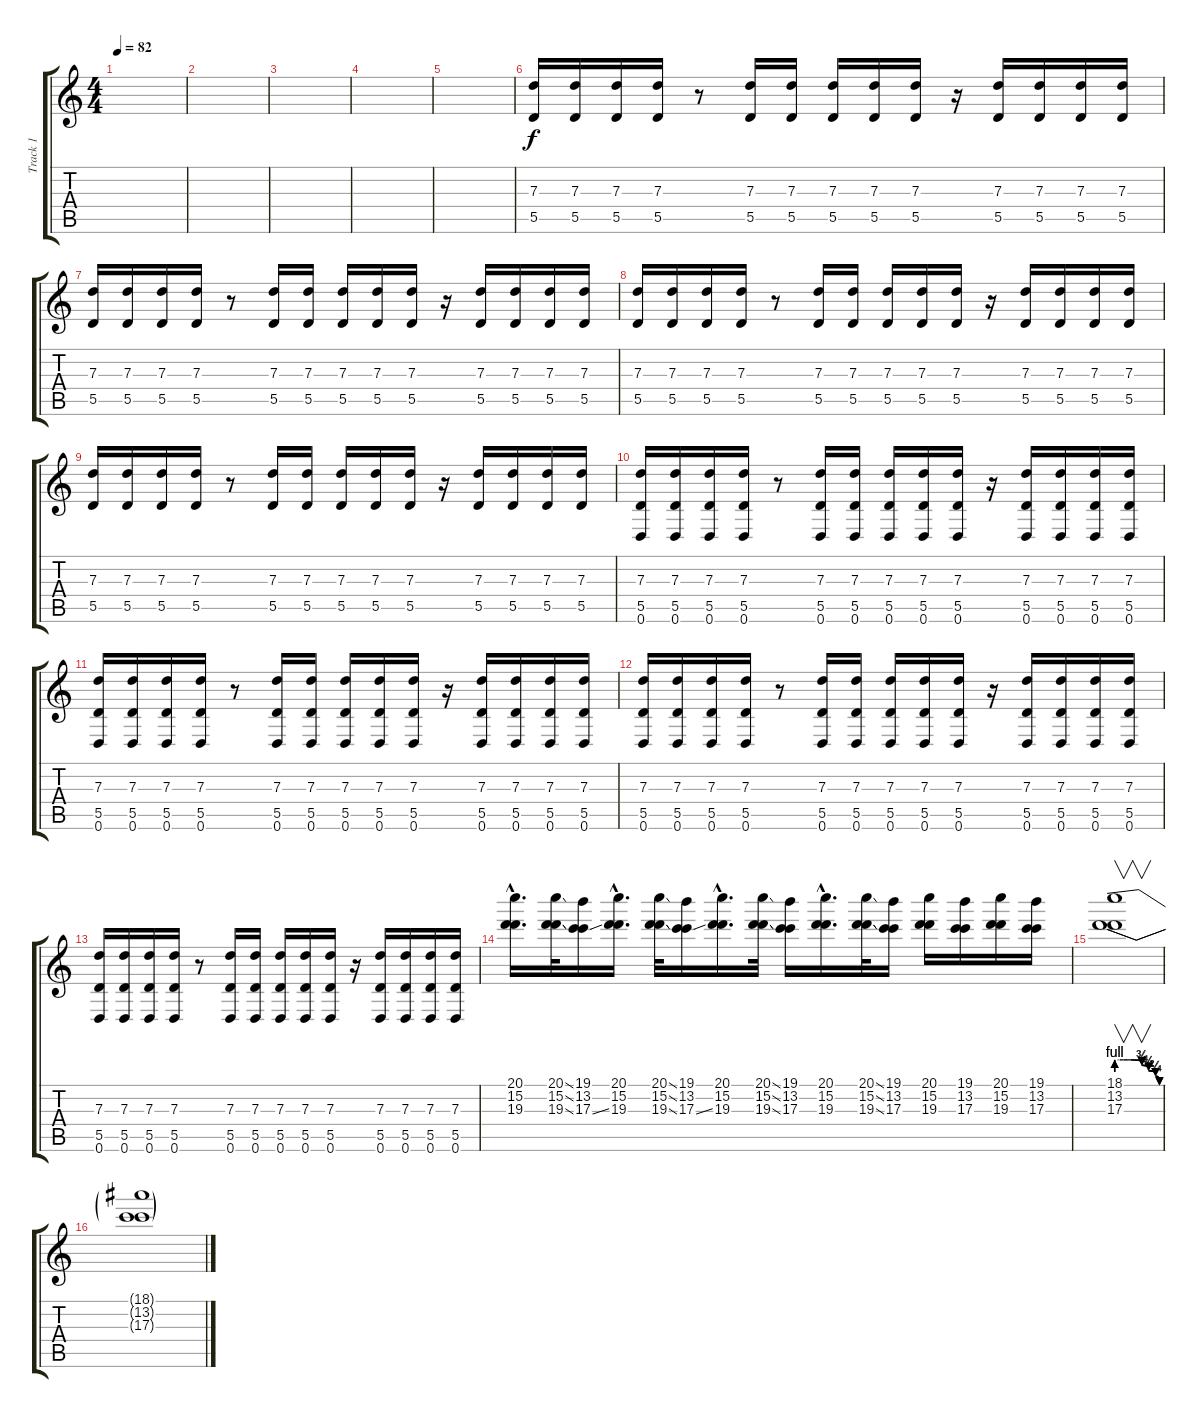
\track ("Track 1" "Track 1") {instrument overdrivenguitar}
\staff {score tabs}
\tuning (E4 B3 G3 D3 A2 D2) {hide}
\ts (4 4)
\tempo 82
\clef g2
\ks c
|
|
|
|
|
(7.3 5.5).16 (7.3 5.5).16 (7.3 5.5).16 (7.3 5.5).16 r.8 (7.3 5.5).16 (7.3 5.5).16 (7.3 5.5).16 (7.3 5.5).16 (7.3 5.5).16 r.16 (7.3 5.5).16 (7.3 5.5).16 (7.3 5.5).16 (7.3 5.5).16 |
(7.3 5.5).16 (7.3 5.5).16 (7.3 5.5).16 (7.3 5.5).16 r.8 (7.3 5.5).16 (7.3 5.5).16 (7.3 5.5).16 (7.3 5.5).16 (7.3 5.5).16 r.16 (7.3 5.5).16 (7.3 5.5).16 (7.3 5.5).16 (7.3 5.5).16 |
(7.3 5.5).16 (7.3 5.5).16 (7.3 5.5).16 (7.3 5.5).16 r.8 (7.3 5.5).16 (7.3 5.5).16 (7.3 5.5).16 (7.3 5.5).16 (7.3 5.5).16 r.16 (7.3 5.5).16 (7.3 5.5).16 (7.3 5.5).16 (7.3 5.5).16 |
(7.3 5.5).16 (7.3 5.5).16 (7.3 5.5).16 (7.3 5.5).16 r.8 (7.3 5.5).16 (7.3 5.5).16 (7.3 5.5).16 (7.3 5.5).16 (7.3 5.5).16 r.16 (7.3 5.5).16 (7.3 5.5).16 (7.3 5.5).16 (7.3 5.5).16 |
(7.3 5.5 0.6).16 (7.3 5.5 0.6).16 (7.3 5.5 0.6).16 (7.3 5.5 0.6).16 r.8 (7.3 5.5 0.6).16 (7.3 5.5 0.6).16 (7.3 5.5 0.6).16 (7.3 5.5 0.6).16 (7.3 5.5 0.6).16 r.16 (7.3 5.5 0.6).16 (7.3 5.5 0.6).16 (7.3 5.5 0.6).16 (7.3 5.5 0.6).16 |
(7.3 5.5 0.6).16 (7.3 5.5 0.6).16 (7.3 5.5 0.6).16 (7.3 5.5 0.6).16 r.8 (7.3 5.5 0.6).16 (7.3 5.5 0.6).16 (7.3 5.5 0.6).16 (7.3 5.5 0.6).16 (7.3 5.5 0.6).16 r.16 (7.3 5.5 0.6).16 (7.3 5.5 0.6).16 (7.3 5.5 0.6).16 (7.3 5.5 0.6).16 |
(7.3 5.5 0.6).16 (7.3 5.5 0.6).16 (7.3 5.5 0.6).16 (7.3 5.5 0.6).16 r.8 (7.3 5.5 0.6).16 (7.3 5.5 0.6).16 (7.3 5.5 0.6).16 (7.3 5.5 0.6).16 (7.3 5.5 0.6).16 r.16 (7.3 5.5 0.6).16 (7.3 5.5 0.6).16 (7.3 5.5 0.6).16 (7.3 5.5 0.6).16 |
(7.3 5.5 0.6).16 (7.3 5.5 0.6).16 (7.3 5.5 0.6).16 (7.3 5.5 0.6).16 r.8 (7.3 5.5 0.6).16 (7.3 5.5 0.6).16 (7.3 5.5 0.6).16 (7.3 5.5 0.6).16 (7.3 5.5 0.6).16 r.16 (7.3 5.5 0.6).16 (7.3 5.5 0.6).16 (7.3 5.5 0.6).16 (7.3 5.5 0.6).16 |
(20.1{hac} 15.2{hac} 19.3{hac}).16{d} (20.1{ss} 15.2{ss} 19.3{ss}).32 (19.1 13.2 17.3{ss}).16 (20.1{hac} 15.2{hac} 19.3{hac}).16{d} (20.1{ss} 15.2{ss} 19.3{ss}).32 (19.1 13.2 17.3{ss}).16 (20.1{hac} 15.2{hac} 19.3{hac}).16{d} (20.1{ss} 15.2{ss} 19.3{ss}).32 (19.1 13.2 17.3).16 (20.1{hac} 15.2{hac} 19.3{hac}).16{d} (20.1{ss} 15.2{ss} 19.3{ss}).32 (19.1 13.2 17.3).16 (20.1 15.2 19.3).16 (19.1 13.2 17.3).16 (20.1 15.2 19.3).16 (19.1 13.2 17.3).16 |
(18.1{be (custom 0 4 20 4 35 3 45 2 55 1 60 0)} 13.2{be (custom 0 4 25 4 36 3 45 2 54 1 60 0)} 17.3{be (custom 0 4 26 4 35 3 44 2 55 1 60 0)}).1{v} |
(18.1{t} 13.2{t} 17.3{t}).1
